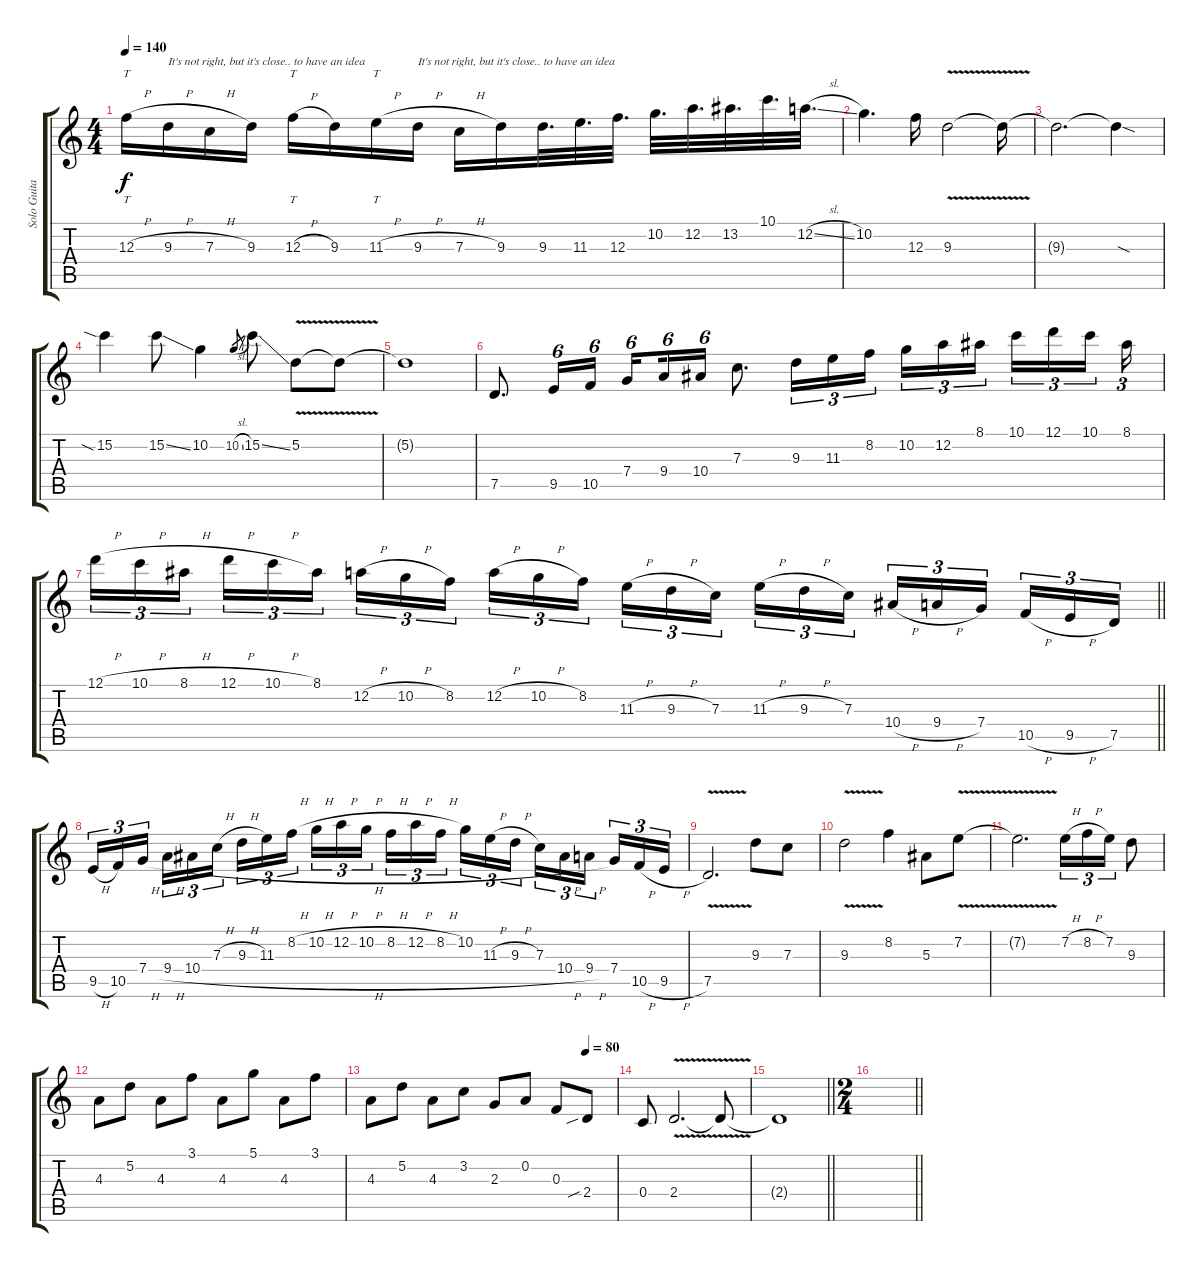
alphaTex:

\track ("Solo Guitar" "Solo Guita") {instrument distortionguitar}
\staff {score tabs}
\tuning (D4 A3 F3 C3 G2 D2) {hide}
\ts (4 4)
\tempo 140
\clef g2
\ks c
12.3{h}.16{tt dy f} 9.3{h}.16{txt "It's not right, but it's close.. to have an idea"} 7.3{h}.16 9.3.16 12.3{h}.16{tt} 9.3.16 11.3{h}.16{tt} 9.3{h}.16{txt "It's not right, but it's close.. to have an idea"} 7.3{h}.16 9.3.16 9.3.32{d} 11.3.32{d} 12.3.32{d} 10.2.32{d} 12.2.32{d} 13.2.32{d} 10.1.32{d} 12.2{sl}.32{d} |
10.2.4{d} 12.3.16 9.3{v}.2 9.3{t}.16 |
9.3{t}.2{d} 9.3{sod t}.4 |
15.2{sia}.4 15.2{ss}.8 10.2.4 10.2{sl}.8{gr} 15.2{ss}.8 5.2{v}.8 5.2{t}.8 |
5.2{t}.1 |
7.5.8{d} 9.5.16{tu (6 4)} 10.5.16{tu (6 4)} 7.4.16{tu (6 4) beam splitsecondary} 9.4.16{tu (6 4)} 10.4.16{tu (6 4)} 7.3.8{d} 9.3.16{tu (3 2)} 11.3.16{tu (3 2)} 8.2.16{tu (3 2) beam splitsecondary} 10.2.16{tu (3 2)} 12.2.16{tu (3 2)} 8.1.16{tu (3 2) beam splitsecondary} 10.1.16{tu (3 2)} 12.1.16{tu (3 2)} 10.1.16{tu (3 2) beam splitsecondary} 8.1.16{tu (3 2)} |
\barLineRight lightlight
12.1{h}.16{tu (3 2)} 10.1{h}.16{tu (3 2)} 8.1{h}.16{tu (3 2) beam splitsecondary} 12.1{h}.16{tu (3 2)} 10.1{h}.16{tu (3 2)} 8.1.16{tu (3 2)} 12.2{h}.16{tu (3 2)} 10.2{h}.16{tu (3 2)} 8.2.16{tu (3 2) beam splitsecondary} 12.2{h}.16{tu (3 2)} 10.2{h}.16{tu (3 2)} 8.2.16{tu (3 2)} 11.3{h}.16{tu (3 2)} 9.3{h}.16{tu (3 2)} 7.3.16{tu (3 2) beam splitsecondary} 11.3{h}.16{tu (3 2)} 9.3{h}.16{tu (3 2)} 7.3.16{tu (3 2)} 10.4{h}.16{tu (3 2)} 9.4{h}.16{tu (3 2)} 7.4.16{tu (3 2) beam splitsecondary} 10.5{h}.16{tu (3 2)} 9.5{h}.16{tu (3 2)} 7.5.16{tu (3 2)} |
9.5{h}.16{tu (3 2)} 10.5.16{tu (3 2)} 7.4{h}.16{tu (3 2) beam splitsecondary} 9.4{h}.16{tu (3 2)} 10.4{h}.16{tu (3 2)} 7.3{h}.16{tu (3 2)} 9.3{h}.16{tu (3 2)} 11.3.16{tu (3 2)} 8.2{h}.16{tu (3 2) beam splitsecondary} 10.2{h}.16{tu (3 2)} 12.2{h}.16{tu (3 2)} 10.2{h}.16{tu (3 2)} 8.2{h}.16{tu (3 2)} 12.2{h}.16{tu (3 2)} 8.2{h}.16{tu (3 2) beam splitsecondary} 10.2.16{tu (3 2)} 11.3{h}.16{tu (3 2)} 9.3{h}.16{tu (3 2)} 7.3.16{tu (3 2)} 10.4{h}.16{tu (3 2)} 9.4{h}.16{tu (3 2) beam splitsecondary} 7.4.16{tu (3 2)} 10.5{h}.16{tu (3 2)} 9.5{h}.16{tu (3 2)} |
7.5{v}.2{d} 9.3.8 7.3.8 |
9.3{v}.2 8.2.4 5.3.8 7.2{v}.8 |
7.2{t}.2{d} 7.2{h}.16{tu (3 2)} 8.2{h}.16{tu (3 2)} 7.2.16{tu (3 2)} 9.3.8 |
4.3.8 5.2.8 4.3.8 3.1.8 4.3.8 5.1.8 4.3.8 3.1.8 |
\tempo (80 0.875)
4.3.8 5.2.8 4.3.8 3.2.8 2.3.8 0.2.8 0.3.8 2.4{sib}.8 |
0.4.8 2.4{v}.2{d} 2.4{t}.8 |
\barLineRight lightlight
2.4{t}.1 |
\ts (2 4)
\barLineRight lightlight
